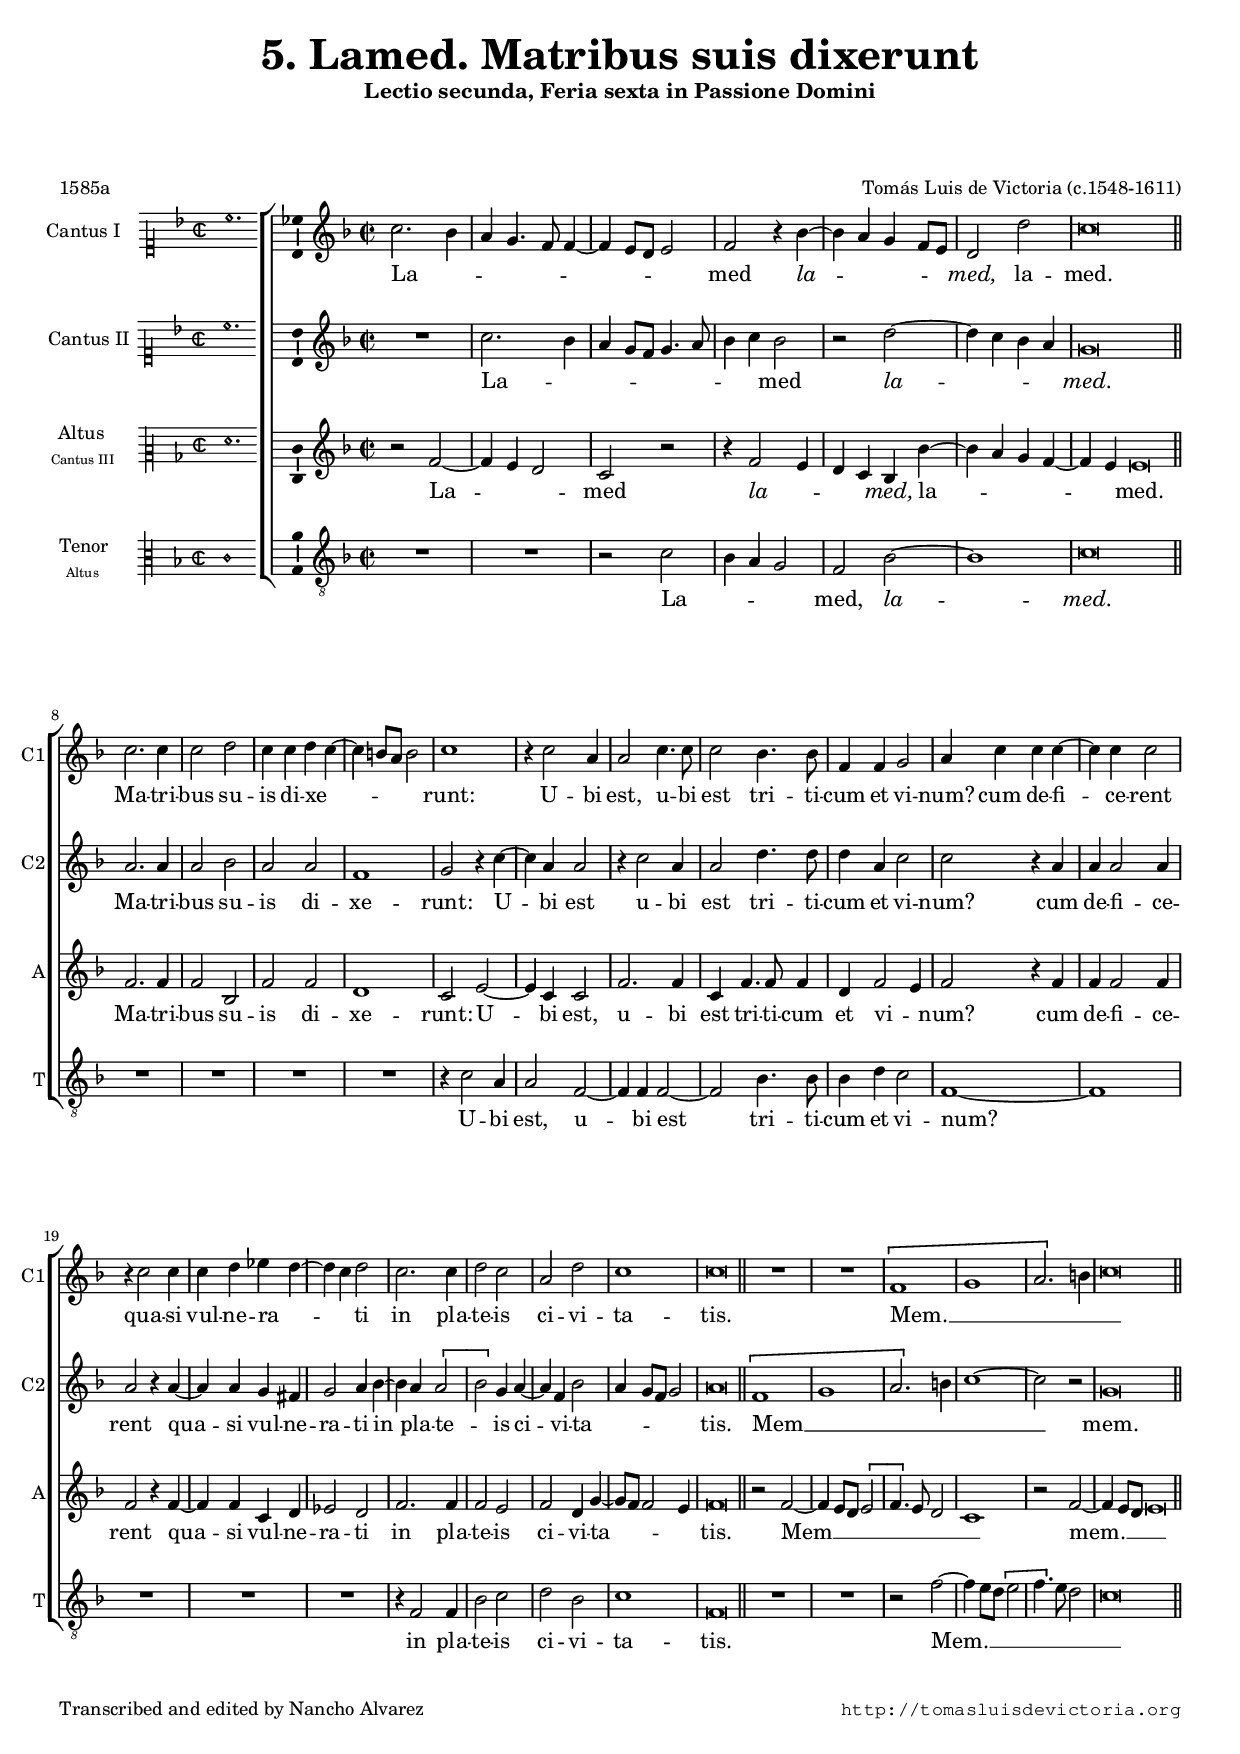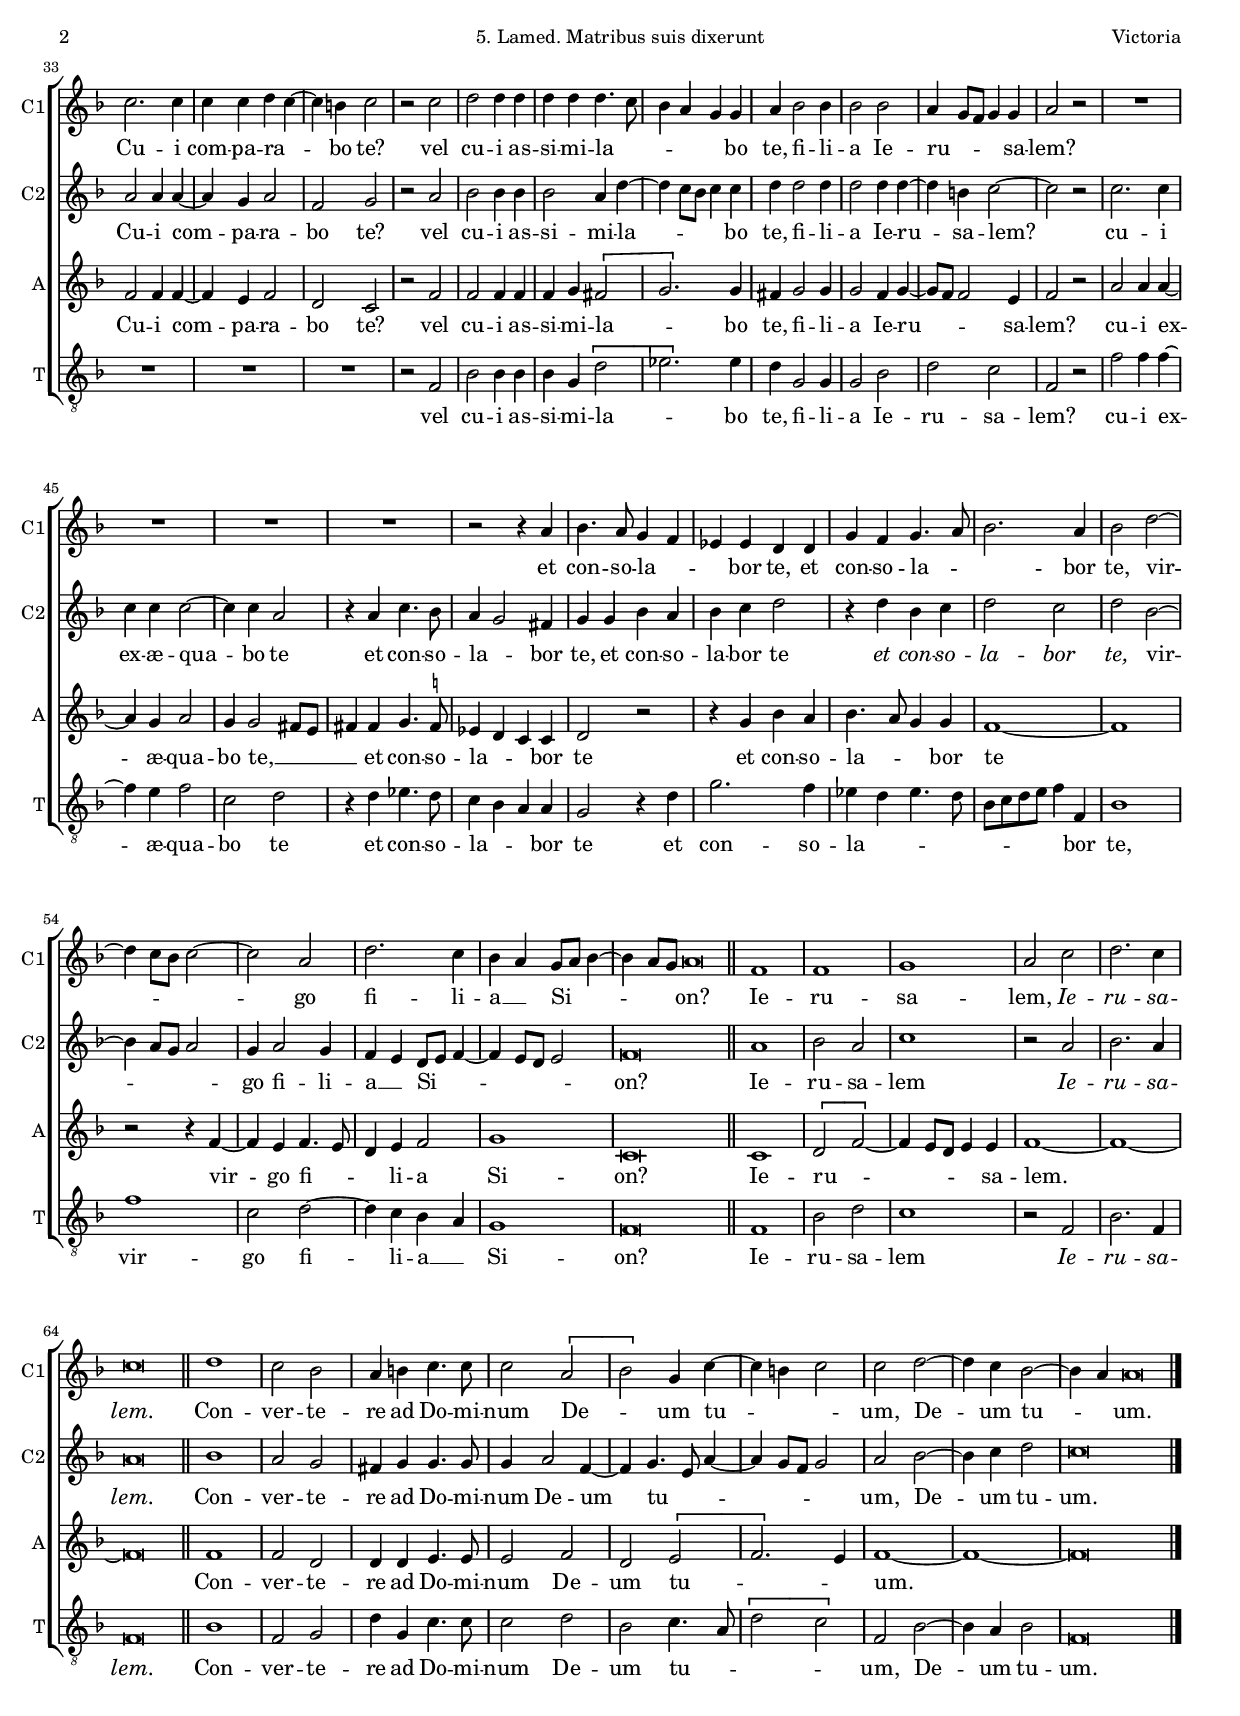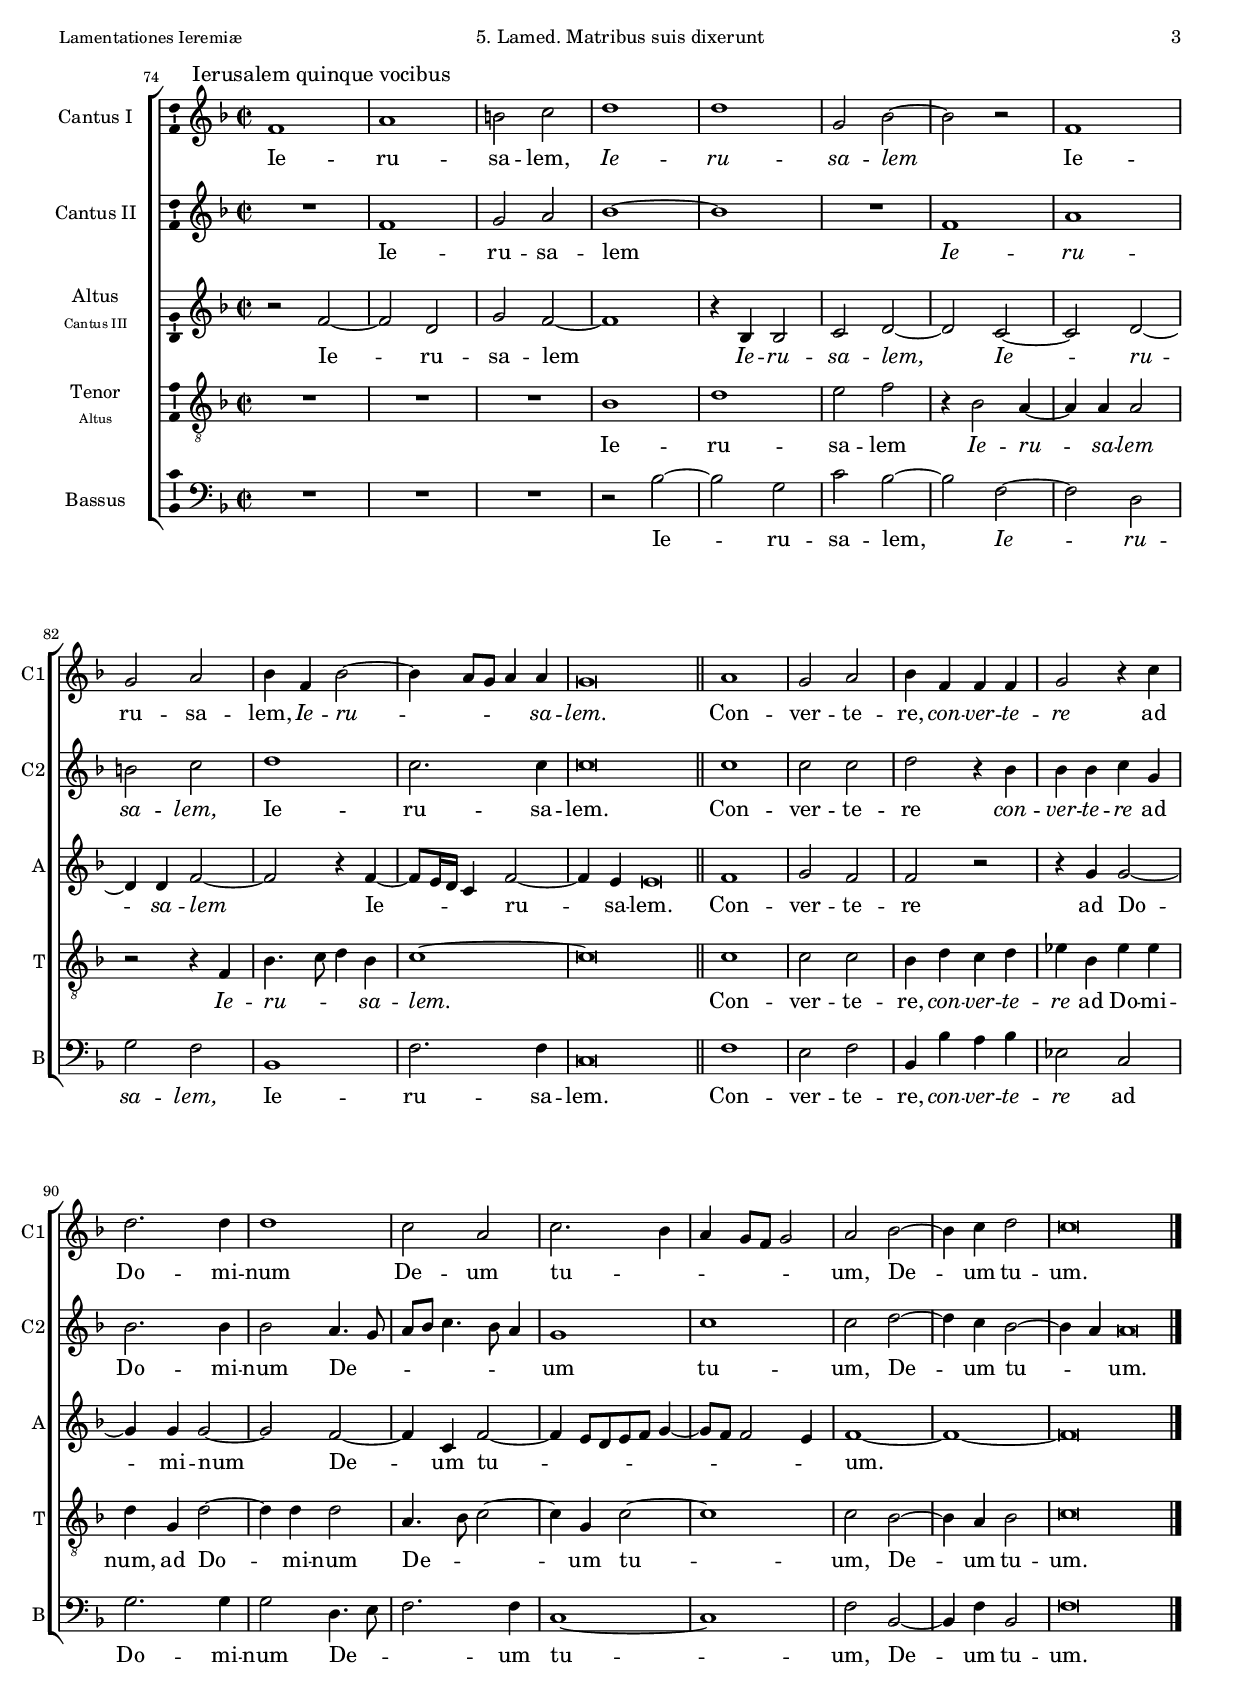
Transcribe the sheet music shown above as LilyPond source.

\version "2.18.0"

#(set-default-paper-size "a4")
#(set-global-staff-size 16.3)
#(ly:set-option 'point-and-click #f)
%mobile -s15.0 -i3.1 -m7

italicas=\override LyricText.font-shape = #'italic
rectas=\override LyricText.font-shape = #'upright
ss=\once \set suggestAccidentals = ##t
incipitwidth=20

htitle="5. Lamed. Matribus suis dixerunt"
hcomposer="Victoria"

% Lamentaciones de Jeremías
% He cotejado el texto de las lamentaciones con un breviario romano de 1686

\header {
	title=\markup{\fontsize #3 "5. Lamed. Matribus suis dixerunt" }
	subtitle=\markup{"Lectio secunda, Feria sexta in Passione Domini"} 
	subsubtitle=\markup{\column{" " " " " "}}
	composer="Tomás Luis de Victoria (c.1548-1611)"
        pdfauthor=\composer
	poet = "1585a"
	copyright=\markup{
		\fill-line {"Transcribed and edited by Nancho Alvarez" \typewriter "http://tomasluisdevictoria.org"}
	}
%	tagline=""
}


global={\key d \minor \time 2/2 \skip 1*7 \bar "||" \break
					\skip 1*19 \bar "||" 
					\skip 1*6 \bar "||" \break 
					\skip 1*26 \bar "||"
					\skip 1*6 \bar "||"
					\skip 1*9 \bar "|."
}

cantus={
	c''2. bes'4 |
	a' g'4. f'8 f'4 ~ |
	f' e'8 d' e'2 |
	f' r4 bes' ~ |
%5
	bes' a' g' f'8 e' |
	d'2 d'' |
	c''\breve*1/2 |
	c''2. c''4 |
	c''2 d'' |
%10
	c''4 c'' d'' c'' ~ |
	c'' b'8 a' b'2 |
	c''1 |
	r4 c''2 a'4 |
	a'2 c''4. c''8 | %\break
%15
	c''2 bes'4. bes'8 |
	f'4 f' g'2 |
	a'4 c'' c'' c'' ~ |
	c'' c'' c''2 |
	r4 c''2 c''4 |
%20
	c'' d'' ees'' d'' ~ |
	d'' c'' d''2 |
	c''2. c''4 |
	d''2 c'' |
	a' d'' |
%25
	c''1 |
	c''\breve*1/2 |
	R1*4/4 |
	R1*4/4 | %\break
	\[f'1 |
%30
	g' |
	a'2.\] b'4 |
	c''\breve*1/2 |
	c''2. c''4 |
	c'' c'' d'' c'' ~ |
%35
	c'' b' c''2 | % \break
	r c'' |
	d'' d''4 d'' |
	d'' d'' d''4. c''8 |
	bes'4 a' g' g' |
%40
	a' bes'2 bes'4 |
	bes'2 bes' |
	a'4 g'8 f' g'4 g' | %\break
	a'2 r |
	R1*4/4 |
%45
	R1*4/4 |
	R1*4/4 |
	R1*4/4 |
	r2 r4 a' |
	bes'4. a'8 g'4 f' | %\break
%50
	ees' ees' d' d' |
	g' f' g'4. a'8 |
	bes'2. a'4 |
	bes'2 d'' ~ |
	d''4 c''8 bes' c''2 ~ |
%55
	c'' a' |
	d''2. c''4 |
	bes' a' g'8 a' bes'4 ~ |
	bes' a'8 g' a'\breve*1/4 |
	f'1 |
%60
	f' |
	g' |
	a'2 c'' |
	d''2. c''4 |
	c''\breve*1/2 |
%65
	d''1 |
	c''2 bes' |
	a'4 b' c''4. c''8 |
	c''2 \[a' |
	bes'\] g'4 c'' ~ |
%70
	c'' b' c''2 |
	c'' d'' ~ |
	d''4 c'' bes'2 ~ |
	bes'4 a' a'\breve*1/4
}

altus={
	R1*4/4 |
	c''2. bes'4 |
	a' g'8 f' g'4. a'8 |
	bes'4 c'' bes'2 |
%5
	r d'' ~ |
	d''4 c'' bes' a' |
	g'\breve*1/2 |
	a'2. a'4 |
	a'2 bes' |
%10
	a' a' |
	f'1 |
	g'2 r4 c'' ~ |
	c'' a' a'2 |
	r4 c''2 a'4 |
%15
	a'2 d''4. d''8 |
	d''4 a' c''2 |
	c'' r4 a' |
	a' a'2 a'4 |
	a'2 r4 a' ~ |
%20
	a' a' g' fis' |
	g'2 a'4 bes' ~ |
	bes' a' \[a'2 |
	bes'\] g'4 a' ~ |
	a' f' bes'2 |
%25
	a'4 g'8 f' g'2 
	a'\breve*1/2 |
	\[f'1 |
	g' |
	a'2.\] b'4 |
%30
	c''1 ~ |
	c''2 r |
	g'\breve*1/2 |
	a'2 a'4 a' ~ |
	a' g' a'2 |
%35
	f' g' |
	r a' |
	bes' bes'4 bes' |
	bes'2 a'4 d'' ~ |
	d'' c''8 bes' c''4 c'' |
%40
	d'' d''2 d''4 |
	d''2 d''4 d'' ~ |
	d'' b' c''2 ~ |
	c'' r |
	c''2. c''4 |
%45
	c'' c'' c''2 ~ |
	c''4 c'' a'2 |
	r4 a' c''4. bes'8 |
	a'4 g'2 fis'4 |
	g' g' bes' a' |
%50
	bes' c'' d''2 |
	r4 d'' bes' c'' |
	d''2 c'' |
	d'' bes' ~ |
	bes'4 a'8 g' a'2 |
%55
	g'4 a'2 g'4 |
	f' e' d'8 e' f'4 ~ |
	f' e'8 d' e'2 |
	f'\breve*1/2 |
	a'1 |
%60
	bes'2 a' |
	c''1 |
	r2 a' |
	bes'2. a'4 |
	a'\breve*1/2 |
%65
	bes'1 |
	a'2 g' |
	fis'4 g' g'4. g'8 |
	g'4 a'2 f'4 ~ |
	f' g'4. e'8 a'4 ~ |
%70
	a' g'8 f' g'2 |
	a' bes' ~ |
	bes'4 c'' d''2 |
	c''\breve*1/2
}

tenor={
	r2 f' ~ |
	f'4 e' d'2 |
	c' r |
	r4 f'2 e'4 |
%5
	d' c' bes bes' ~ |
	bes' a' g' f' ~ |
	f' e' e'\breve*1/4 |
	f'2. f'4 |
	f'2 bes |
%10
	f' f' |
	d'1 |
	c'2 e' ~ |
	e'4 c' c'2 |
	f'2. f'4 |
%15
	c' f'4. f'8 f'4 |
	d' f'2 e'4 |
	f'2 r4 f' |
	f' f'2 f'4 |
	f'2 r4 f' ~ |
%20
	f' f' c' d' |
	ees'2 d' |
	f'2. f'4 |
	f'2 e' |
	f' d'4 g' ~ |
%25
	g'8 f' f'2 e'4 |
	f'\breve*1/2 |
	r2 f' ~ |
	f'4 e'8 d' \[e'2 |
	f'4.\] e'8 d'2 |
%30
	c'1 |
	r2 f' ~ |
	f'4 e'8 d' e'\breve*1/4 |
	f'2 f'4 f' ~ |
	f' e' f'2 |
%35
	d' c' |
	r f' |
	f' f'4 f' |
	f' g' \[fis'2 |
	g'2.\] g'4 |
%40
	fis' g'2 g'4 |
	g'2 f'4 g' ~ |
	g'8 f' f'2 e'4 |
	f'2 r |
	a' a'4 a' ~ |
%45
	a' g' a'2 |
	g'4 g'2 fis'8 e' |
	fis'4 fis' g'4. \ss f'8 |
	ees'4 d' c' c' |
	d'2 r |
%50
	r4 g' bes' a' |
	bes'4. a'8 g'4 g' |
	f'1 ~ |
	f' |
	r2 r4 f' ~ |
%55
	f' e' f'4. e'8 |
	d'4 e' f'2 |
	g'1 |
	c'\breve*1/2 |
	c'1 |
%60
	\[d'2 f' ~ \] |
	f'4 e'8 d' e'4 e' |
	f'1 ~ |
	f' ~ |
	f'\breve*1/2 |
%65
	f'1 |
	f'2 d' |
	d'4 d' e'4. e'8 |
	e'2 f' |
	d' \[e' |
%70
	f'2.\] e'4 |
	f'1 ~ |
	f' ~ |
	f'\breve*1/2
}

bassus={
	R1*4/4 |
	R1*4/4 |
	r2 c' |
	bes4 a g2 |
%5
	f bes ~ |
	bes1 |
	c'\breve*1/2 |
	R1*4/4 |
	R1*4/4 |
%10
	R1*4/4 |
	R1*4/4 |
	r4 c'2 
	a4 a2 f2 ~ |
	f4 f f2 ~ |
%15
	f bes4. bes8 |
	bes4 d' c'2 |
	f1 ~ |
	f |
	R1*4/4 |
%20
	R1*4/4 |
	R1*4/4 |
	r4 f2 f4 |
	bes2 c' |
	d' bes |
%25
	c'1 |
	f\breve*1/2 |
	R1*4/4 |
	R1*4/4 |
	r2 f' ~ |
%30
	f'4 e'8 d' \[e'2 |
	f'4.\] e'8 d'2 |
	c'\breve*1/2 |
	R1*4/4 |
	R1*4/4 |
%35
	R1*4/4 |
	r2 f |
	bes bes4 bes |
	bes g \[d'2 |
	ees'2.\] ees'4 |
%40
	d' g2 g4 |
	g2 bes |
	d' c' |
	f r |
	f' f'4 f' ~ |
%45
	f' e' f'2 |
	c' d' |
	r4 d' ees'4. d'8 |
	c'4 bes a a |
	g2 r4 d' |
%50
	g'2. f'4 |
	ees' d' ees'4. d'8 |
	bes c' d' e' f'4 f |
	bes1 |
	f' |
%55
	c'2 d' ~ |
	d'4 c' bes a |
	g1 |
	f\breve*1/2 |
	f1 |
%60
	bes2 d' |
	c'1 |
	r2 f |
	bes2. f4 |
	f\breve*1/2 |
%65
	bes1 |
	f2 g |
	d'4 g c'4. c'8 |
	c'2 d' |
	bes c'4. a8 |
%70
	\[d'2 c'\] |
	f bes ~ |
	bes4 a bes2 |
	f\breve*1/2
}

textocantus=\lyricmode{
La -- _ _ _ _ _ _ _ _ _ med
\italicas
la -- _ _ _ _ _ med,
\rectas
la -- med.
Ma -- tri -- bus su -- is di -- xe -- _ _ _ _ _ runt:
U -- bi est, u -- bi est
tri -- ti -- cum et vi -- num? 
cum de -- fi -- _ ce -- rent
qua -- si vul -- ne -- ra -- _ _ _ ti  in
pla -- te -- is ci -- vi -- ta -- tis.
Mem. __ _ _ _ _ 
Cu -- i com -- pa -- ra -- _ _ bo te?
vel cu -- i as -- si -- mi -- la -- _ _ _ _ bo  te,
fi -- li -- a Ie -- ru -- _ _ _ sa -- lem?
et con -- so -- la -- _ _ bor  te, 
et con -- so -- la -- _ _  bor te,
vir -- _ _ _ _ _ go
fi -- li -- a __ _ Si -- _ _ _ _ _ on? % Syon
Ie -- ru -- sa -- lem,
\italicas
Ie -- ru -- sa -- lem. 
\rectas
Con -- ver -- te -- re ad Do -- mi -- num % "re, ad" en las demás lamentaciones no hay coma
De -- _ um tu -- _ _ _ um,
De -- _ um tu -- _ _ um.
}

textoaltus=\lyricmode{
La -- _ _ _ _ _ _ _ _  med
\italicas
la -- _ _ _ _ med.
\rectas
Ma -- tri -- bus su -- is di -- xe -- runt:
U -- _ bi est
u -- bi est 
tri -- ti -- cum et vi -- num?
cum de -- fi -- ce -- rent
qua -- _ si vul -- ne -- ra -- ti in _ pla -- te -- _ is
ci -- _ vi -- ta -- _ _ _ _ tis.
Mem __ _ _ _ _ _ mem.
Cu -- i com -- _ pa -- ra -- bo te?
vel cu -- i as -- si -- mi -- la -- _ _ _ _ bo te,
fi -- li -- a Ie -- ru -- _ sa -- lem? _
cu -- i ex -- æ -- qua -- _ bo  te
et con -- so -- la -- _ bor te, et con -- so -- la -- bor te
\italicas
et con -- so -- la -- bor te,
\rectas
vir -- _ _ _ _ go fi -- li -- a __ _ Si -- _ _ _ _ _ _  on?
Ie -- ru -- sa -- lem
\italicas
Ie -- ru -- sa -- lem.
\rectas
Con -- ver -- te -- re ad Do -- mi -- num
De -- um _ tu -- _ _ _ _ _ _ um,
De -- _ um tu -- um.
}

textotenor=\lyricmode{
La -- _ _ _ med
\italicas
la --  _ _ _ med,
\rectas
la -- _ _ _ _ _ _ med.
Ma -- tri -- bus su -- is di -- xe -- runt:
U -- _ bi est,
u -- bi est tri -- ti -- cum et vi -- _ num?
cum de -- fi -- ce --  rent
qua -- _ si vul -- ne -- ra -- ti in
pla -- te -- is ci -- vi -- ta -- _ _ _ _ tis.
Mem __ _ _ _ _ _ _ _ _ 
mem. __ _ _ _ _ 
Cu -- i com -- _ pa -- ra -- bo te?
vel cu -- i as -- si -- mi -- la -- _ bo te,
fi -- li -- a Ie -- ru -- _ _ _ sa -- lem?
cu -- i ex -- _ æ -- qua -- bo te, __ _ _  _
et con -- so -- la -- _ _ bor te
et con -- so -- la -- _ _ bor te _
vir -- _ go fi -- _ _ li -- a Si -- on?
Ie -- ru -- _ _ _ _ _ sa -- lem. _ _ 
Con -- ver -- te -- re ad Do -- mi -- num De -- um tu -- _ _ um. _ _ 
}

textobassus=\lyricmode{
La -- _ _ _ med, 
\italicas
la -- _ med.
\rectas
U --  bi est,
u -- _ bi est _ tri -- ti -- cum et vi -- num? _
in pla -- te -- is
ci -- vi -- ta -- tis.
Mem. __ _ _ _ _ _ _ _ _ 
vel cu --  i as -- si -- mi -- la -- _ bo te,
fi -- li -- a Ie -- ru -- sa -- lem?
cu -- i ex -- _ æ -- qua -- bo te
et con -- so -- la -- _ _ bor te
et con -- so -- la -- _ _ _ _ _ _ _ _ bor te, 
vir -- go fi -- _ li -- a __ _ Si -- on?
Ie -- ru -- sa -- lem
\italicas
Ie -- ru -- sa -- lem.
\rectas
Con -- ver -- te -- re ad Do -- mi -- num 
De -- um tu -- _ _ _ um,
De -- _ um tu -- um.
}

incipitcantus=\markup{
	\score{
		{ 
		\set Staff.instrumentName="Cantus I   "
		\override NoteHead.style = #'neomensural
		\override Rest.style = #'neomensural
		\override Staff.TimeSignature.style = #'neomensural
		\cadenzaOn 
		\clef "petrucci-c1"
		\key d \minor
		\time 2/2
		c''1.
		} 
	\layout { line-width=\incipitwidth indent = 0 }
	}
}


incipitcantusdos=\markup{
	\score{
		{ 
		\set Staff.instrumentName="Cantus II "
		\override NoteHead.style = #'neomensural 
		\override Rest.style = #'neomensural
		\override Staff.TimeSignature.style = #'neomensural
		\cadenzaOn 
		\clef "petrucci-c1"
		\key d \minor
		\time 2/2
		c''1.
		} 
	\layout { line-width=\incipitwidth indent = 0 }
	}
}


incipitaltus=\markup{
	\score{
		{ 
		% sive cantus tertius
		\set Staff.instrumentName=\markup{\column{"  Altus      " \smaller \smaller \smaller " Cantus III"}}
		\override NoteHead.style = #'neomensural 
		\override Rest.style = #'neomensural
		\override Staff.TimeSignature.style = #'neomensural
		\cadenzaOn 
		\clef "petrucci-c2"
		\key d \minor
		\time 2/2
		f'1.
		} 
	\layout { line-width=\incipitwidth indent = 0 }
	}
}


incipittenor=\markup{
	\score{
		{ 
		% sive altus
		\set Staff.instrumentName=\markup{\column{"  Tenor     " \smaller \smaller \smaller "     Altus"}}
		\override NoteHead.style = #'neomensural 
		\override Rest.style = #'neomensural
		\override Staff.TimeSignature.style = #'neomensural
		\cadenzaOn 
		\clef "petrucci-c3"
		\key d \minor
		\time 2/2
		c'1*3/2
		} 
	\layout { line-width=\incipitwidth indent = 0 }
	}
}



\score {
\transpose c' c' {
\new ChoirStaff<<
		
		\new Staff <<\global
		\new Voice = "v1" { 
			\set Staff.instrumentName = \incipitcantus
			\set Staff.shortInstrumentName = "C1"
			\clef "treble"
			\cantus }
		\new Lyrics \lyricsto "v1" { \textocantus }
		>>
		
		\new Staff <<\global
		\new Voice = "v2" {
			\set Staff.instrumentName = \incipitcantusdos
			\set Staff.shortInstrumentName = "C2"
			\clef "treble"
			\altus }
		\new Lyrics \lyricsto "v2" { \textoaltus }
		>>

		\new Staff <<\global
		\new Voice = "v3" {
			\set Staff.instrumentName = \incipitaltus
			\set Staff.shortInstrumentName = "A"
			\clef "treble"
			\tenor }
		\new Lyrics \lyricsto "v3" { \textotenor }
		>>

		\new Staff <<\global
		\new Voice ="v4" {
			\set Staff.instrumentName = \incipittenor
			\set Staff.shortInstrumentName = "T"
			\clef "G_8"
			\bassus }
		\new Lyrics \lyricsto "v4" { \textobassus }
		>>
	>>
      }%transpose


\layout{ 
	\context {\Score \override BarNumber.padding = #2 }
	\context {\Lyrics 
			\override LyricText.font-size = #1.5 
			\override LyricHyphen.minimum-distance = #0.33
	}
	\context {\Voice melismaBusyProperties = #'() }
	%\context { \Staff \RemoveEmptyStaves }
	\context {\Staff \consists Ambitus_engraver 
			\override LigatureBracket.padding = #1
			\override VerticalAxisGroup.staff-staff-spacing =
			#'((basic-distance . 11) (minimum-distance . 0) (padding . 1))
	}
}

%\midi {\tempo 4 = 100}


}

%%%%%%%%%%%%%%%%%%%%%%%%%%%%%%%%%%%%%%%%%%%%%%%%%%%%%%%%%%%%%%%%%%%%%%%%%%%%%%%5


global={\set Score.currentBarNumber = #74 \bar ""
	\key d \minor \time 2/2 \skip 1*12 \bar "||"  \skip 1*12 \bar "|."}

cantus={
	\once \override TextScript.X-offset = #-9
	s4*0^\markup{\larger "Ierusalem quinque vocibus"}
	f'1 |
%75
	a' |
	b'2 c'' |
	d''1 |
	d'' |
	g'2 bes' ~ |
%80
	bes' r |
	f'1 |
	g'2 a' |
	bes'4 f' bes'2 ~ |
	bes'4 a'8 g' a'4 a' |
%85
	g'\breve*1/2 |
	a'1 |
	g'2 a' |
	bes'4 f' f' f' |
	g'2 r4 c'' |
%90
	d''2. d''4 |
	d''1 |
	c''2 a' |
	c''2. bes'4 |
	a' g'8 f' g'2 |
%95
	a' bes' ~ |
	bes'4 c'' d''2 |
	c''\breve*1/2
}

altus={
	R1*4/4 |
%75
	f'1 |
	g'2 a' |
	bes'1 ~ |
	bes' |
	R1*4/4 |
%80
	f'1 |
	a' |
	b'2 c'' |
	d''1 |
	c''2. c''4 |
%85
	c''\breve*1/2 |
	c''1 |
	c''2 c'' |
	d'' r4 bes' |
	bes' bes' c'' g' |
%90
	bes'2. bes'4 |
	bes'2 a'4. g'8 |
	a' bes' c''4. bes'8 a'4 |
	g'1 |
	c'' |
%95
	c''2 d'' ~ |
	d''4 c'' bes'2 ~ |
	bes'4 a' a'\breve*1/4
}

tenor={
	r2 f' ~ |
%75
	f' d' |
	g' f' ~ |
	f'1 |
	r4 bes bes2 |
	c' d' ~ |
%80
	d' c' ~ |
	c' d' ~ |
	d'4 d' f'2 ~ |
	f' r4 f' ~ |
	f'8 e'16 d' c'4 f'2 ~ |
%85
	f'4 e' e'\breve*1/4 |
	f'1 |
	g'2 f' |
	f' r |
	r4 g' g'2 ~ |
%90
	g'4 g' g'2 ~ |
	g' f' ~ |
	f'4 c' f'2 ~ |
	f'4 e'8[ d' e' f'] g'4 ~ |
	g'8 f' f'2 e'4 |
%95
	f'1 ~ |
	f' ~ |
	f'\breve*1/2
}

bassus={
	R1*4/4 |
%75
	R1*4/4 |
	R1*4/4 |
	bes1 |
	d' |
	e'2 f' |
%80
	r4 bes2 a4 ~ |
	a a a2 | % el la negra tiene un ganchito
	r r4 f |
	bes4. c'8 d'4 bes |
	c'1 ~ |
%85
	c'\breve*1/2 |
	c'1 |
	c'2 c' |
	bes4 d' c' d' |
	ees' bes ees' ees' |
%90
	d' g d'2 ~ |
	d'4 d' d'2 |
	a4. bes8 c'2 ~ |
	c'4 g c'2 ~ |
	c'1 |
%95
	c'2 bes ~ |
	bes4 a bes2 |
	c'\breve*1/2
}

bassusdos={
	% petrucci-f3
	R1*4/4 |
%75
	R1*4/4 |
	R1*4/4 |
	r2 bes ~ |
	bes g |
	c' bes ~ |
%80
	bes f ~ |
	f d |
	g f |
	bes,1 |
	f2. f4 |
%85
	c\breve*1/2 |
	f1 |
	e2 f |
	bes,4 bes a bes |
	ees2 c |
%90
	g2. g4 |
	g2 d4. e8 |
	f2. f4 |
	c1 ~ |
	c |
%95
	f2 bes, ~ |
	bes,4 f bes,2 |
	f\breve*1/2
}

textocantus=\lyricmode{
Ie -- ru -- sa -- lem,
\italicas
Ie -- ru -- sa -- lem  _
\rectas
Ie -- ru -- sa -- lem, 
\italicas
Ie -- ru -- _ _ _ _ sa -- lem.
\rectas
Con -- ver -- te -- re,
\italicas
con -- ver -- te -- re
\rectas
ad Do -- mi -- num
De -- um
tu -- _ _ _ _ _ um,
De -- _ um tu -- um.
}

textoaltus=\lyricmode{
Ie -- ru -- sa -- lem _
\italicas
Ie -- ru -- sa -- lem,
\rectas
Ie -- ru -- sa -- lem.
Con -- ver -- te -- re
\italicas
con -- ver -- te -- re
\rectas
ad Do -- mi -- num De -- _ _ _ _ _  _ um tu -- um,
De -- _ um tu -- _ _ um.
}

textotenor=\lyricmode{
Ie -- _ ru -- sa -- lem _
\italicas
Ie -- ru -- sa -- lem, _
Ie -- _ ru -- _ sa -- lem _
\rectas
Ie -- _ _ _ _ ru -- _ sa -- lem.
Con -- ver -- te -- re
ad Do -- _ mi -- num _
De -- _ um tu -- _ _ _ _ _ _ _ _ _ _ um. _ _ 
}

textobassus=\lyricmode{
Ie -- ru -- sa -- lem
\italicas
Ie -- ru -- _ sa -- lem
Ie -- ru -- _ _ sa -- lem. _
\rectas
Con -- ver -- te -- re, 
\italicas
con -- ver -- te -- re
\rectas
ad Do -- mi -- num, ad Do -- _ mi -- num
De -- _ _ _ um tu -- _ um,
De -- _ um tu -- um.
}

textobassusdos=\lyricmode{
Ie -- _ ru -- sa -- lem, _
\italicas
Ie -- _ ru -- sa -- lem,
\rectas
Ie -- ru -- sa -- lem.
Con -- ver -- te -- re,
\italicas
con -- ver -- te -- re
\rectas
ad Do -- mi -- num De -- _ _ um tu -- _ um,
De -- _ um tu -- um.
}


\score {
\transpose c' c' {
\new ChoirStaff<<
		\new Staff <<\global
		\new Voice = "v1" {
			\set Staff.instrumentName = "Cantus I"
			\set Staff.shortInstrumentName = "C1"
			\clef "treble"
			\cantus }
		\new Lyrics \lyricsto "v1" { \textocantus }
		>>
		
		\new Staff <<\global
		\new Voice = "v2" {
			\set Staff.instrumentName = "Cantus II"
			\set Staff.shortInstrumentName = "C2"
			\clef "treble"
			\altus }
		\new Lyrics \lyricsto "v2" { \textoaltus }
		>>

		\new Staff <<\global
		\new Voice = "v3" {
			\set Staff.instrumentName = \markup{\center-column{"Altus" \smaller \smaller \smaller "Cantus III"}}
			\set Staff.shortInstrumentName = "A"
			\clef "treble"
			\tenor }
		\new Lyrics \lyricsto "v3" { \textotenor }
		>>

		\new Staff <<\global
		\new Voice ="v4" {
			\set Staff.instrumentName = \markup{\center-column{"Tenor" \smaller \smaller \smaller "Altus"}}
			\set Staff.shortInstrumentName = "T"
			\clef "G_8"
			\bassus }
		\new Lyrics \lyricsto "v4" { \textobassus }
		>>
		
		\new Staff <<\global
		\new Voice ="v5" {
			\set Staff.instrumentName = "Bassus"
			\set Staff.shortInstrumentName = "B"
			\clef "bass"
			\bassusdos }
		\new Lyrics \lyricsto "v5" { \textobassusdos }
		>>
	>>
      }%transpose


\layout{ 
	indent = 1.7\cm
	\context {\Score \override BarNumber.padding = #2 }
	\context {\Lyrics 
			\override LyricText.font-size = #1.5 
			\override LyricHyphen.minimum-distance = #0.33
	}
	\context {\Voice melismaBusyProperties = #'() }
	%\context { \Staff \RemoveEmptyStaves }
	\context {\Staff \consists Ambitus_engraver 
			\override LigatureBracket.padding = #1
			\override VerticalAxisGroup.staff-staff-spacing =
			#'((basic-distance . 11) (minimum-distance . 0) (padding . 1))
	}
}

%\midi {\tempo 4 = 100}
 
}
\paper{
	evenHeaderMarkup=\markup  \fill-line { \fromproperty #'page:page-number-string \htitle \hcomposer }
	oddHeaderMarkup= \markup  \fill-line { \on-the-fly #not-first-page \smaller "Lamentationes Ieremiæ" \on-the-fly #not-first-page \htitle \on-the-fly #not-first-page \fromproperty #'page:page-number-string }
	%system-count=8
	%page-count=1
	ragged-last-bottom = ##f
	indent=3.6\cm
	system-system-spacing =
	#'((basic-distance . 20) (minimum-distance . 0) (padding . 5))
	top-system-spacing = % header
	#'((basic-distance . 10) (minimum-distance . 0) (padding . 0))
	last-bottom-spacing = % footer
	#'((basic-distance . 12) (minimum-distance . 0) (padding . 0))
	%top-markup-spacing #'basic-distance = 0
	%markup-system-spacing #'basic-distance = 20
}